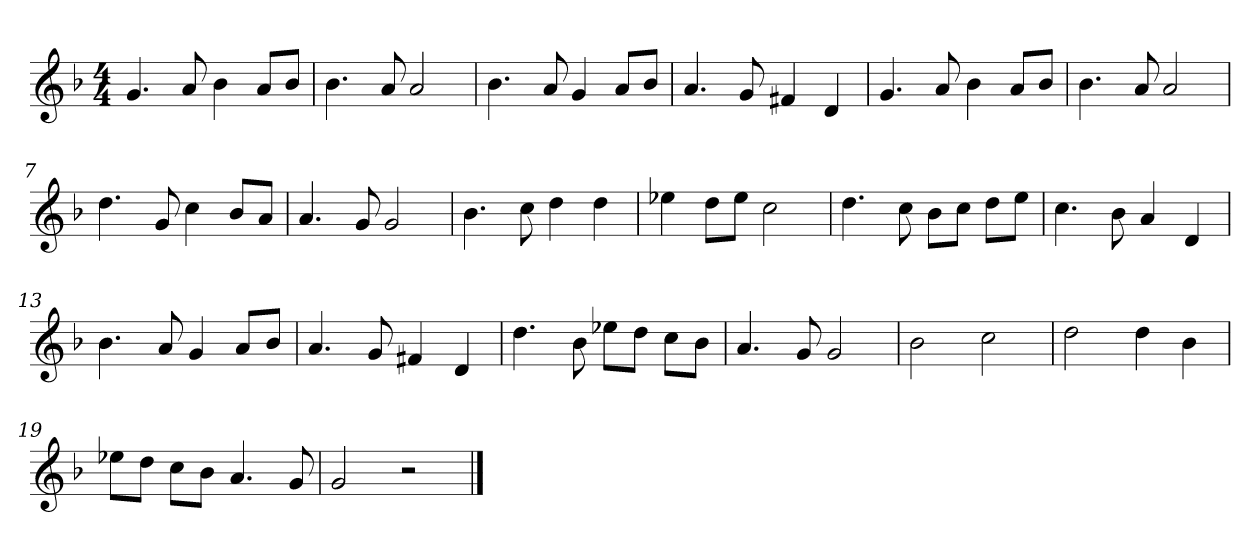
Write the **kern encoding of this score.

**kern
*part1
*staff1
*k[b-]
*M4/4
*MM120
=1
4.g
8a
4b-
8aL
8b-J
=2
4.b-
8a
2a
=3
4.b-
8a
4g
8aL
8b-J
=4
4.a
8g
4f#X
4d
=5
4.g
8a
4b-
8aL
8b-J
=6
4.b-
8a
2a
=7
4.dd
8g
4cc
8b-L
8aJ
=8
4.a
8g
2g
=9
4.b-
8cc
4dd
4dd
=10
4ee-X
8ddL
8ee-J
2cc
=11
4.dd
8cc
8b-L
8ccJ
8ddL
8eeJ
=12
4.cc
8b-
4a
4d
=13
4.b-
8a
4g
8aL
8b-J
=14
4.a
8g
4f#X
4d
=15
4.dd
8b-
8ee-XL
8ddJ
8ccL
8b-J
=16
4.a
8g
2g
=17
2b-
2cc
=18
2dd
4dd
4b-
=19
8ee-XL
8ddJ
8ccL
8b-J
4.a
8g
=20
2g
2r
==
*-
